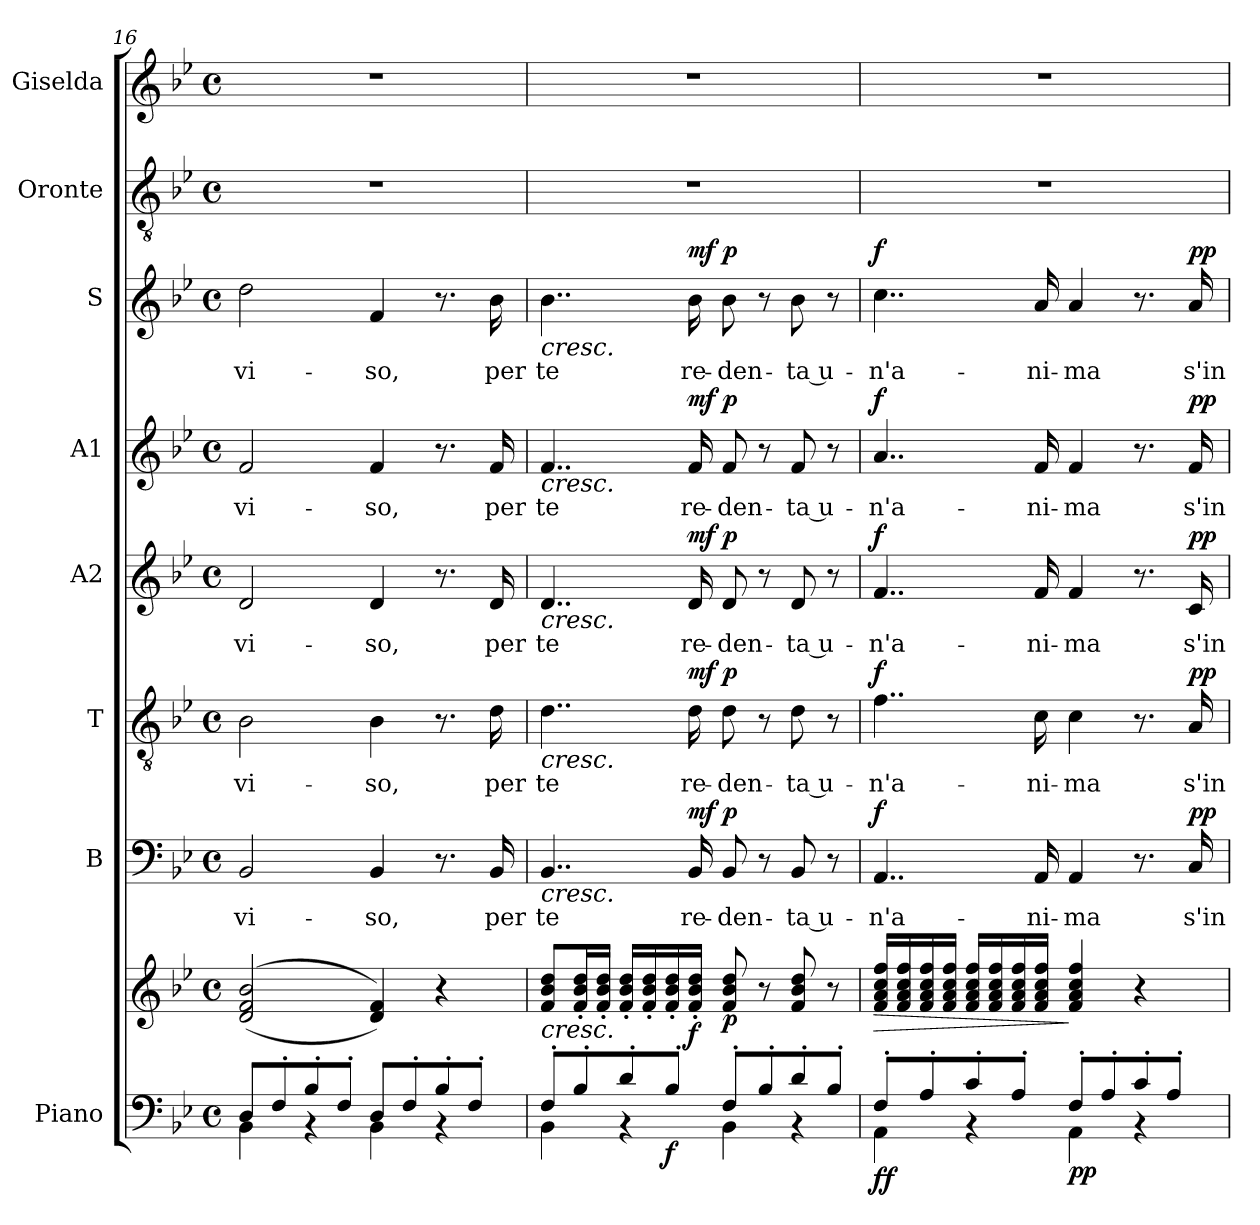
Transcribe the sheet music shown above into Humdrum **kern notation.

**kern	**kern	**dynam	**kern	**text	**dynam	**kern	**text	**dynam	**kern	**text	**dynam	**kern	**text	**dynam	**kern	**text	**dynam	**kern	**kern
*part8	*part8	*part8	*part7	*part7	*part7	*part6	*part6	*part6	*part5	*part5	*part5	*part4	*part4	*part4	*part3	*part3	*part3	*part2	*part1
*staff9	*staff8	*staff8/9	*staff7	*staff7	*staff7	*staff6	*staff6	*staff6	*staff5	*staff5	*staff5	*staff4	*staff4	*staff4	*staff3	*staff3	*staff3	*staff2	*staff1
*I"Piano	*	*	*I"B	*	*	*I"T	*	*	*I"A2	*	*	*I"A1	*	*	*I"S	*	*	*I"Oronte	*I"Giselda
*I'Pno	*	*	*I'B	*	*	*I'T	*	*	*I'A2	*	*	*I'A1	*	*	*I'S	*	*	*	*
*clefF4	*clefG2	*	*clefF4	*	*	*clefGv2	*	*	*clefG2	*	*	*clefG2	*	*	*clefG2	*	*	*clefGv2	*clefG2
*k[b-e-]	*k[b-e-]	*	*k[b-e-]	*	*	*k[b-e-]	*	*	*k[b-e-]	*	*	*k[b-e-]	*	*	*k[b-e-]	*	*	*k[b-e-]	*k[b-e-]
*M4/4	*M4/4	*	*M4/4	*	*	*M4/4	*	*	*M4/4	*	*	*M4/4	*	*	*M4/4	*	*	*M4/4	*M4/4
*met(c)	*met(c)	*	*met(c)	*	*	*met(c)	*	*	*met(c)	*	*	*met(c)	*	*	*met(c)	*	*	*met(c)	*met(c)
=16	=16	=16	=16	=16	=16	=16	=16	=16	=16	=16	=16	=16	=16	=16	=16	=16	=16	=16	=16
*^	*	*	*	*	*	*	*	*	*	*	*	*	*	*	*	*	*	*	*
8D/L	4BB-\	(>(2d/ 2f/ 2b-/	.	2BB-/	vi-	.	2B-\	vi-	.	2d/	vi-	.	2f/	vi-	.	2dd\	vi-	.	1r	1r
8F'/	.	.	.	.	.	.	.	.	.	.	.	.	.	.	.	.	.	.	.	.
8B-'/	4rBB	.	.	.	.	.	.	.	.	.	.	.	.	.	.	.	.	.	.	.
8F'/J	.	.	.	.	.	.	.	.	.	.	.	.	.	.	.	.	.	.	.	.
8D/L	4BB-\	4d/ 4f/))	.	4BB-/	-so,	.	4B-\	-so,	.	4d/	-so,	.	4f/	-so,	.	4f/	-so,	.	.	.
8F'/	.	.	.	.	.	.	.	.	.	.	.	.	.	.	.	.	.	.	.	.
8B-'/	4rBB	4r	.	8.r	.	.	8.r	.	.	8.r	.	.	8.r	.	.	8.r	.	.	.	.
8F'/J	.	.	.	.	.	.	.	.	.	.	.	.	.	.	.	.	.	.	.	.
.	.	.	.	16BB-/	per	.	16d\	per	.	16d/	per	.	16f/	per	.	16b-\	per	.	.	.
=17	=17	=17	=17	=17	=17	=17	=17	=17	=17	=17	=17	=17	=17	=17	=17	=17	=17	=17	=17	=17
!	!	!	!LO:HP:b	!	!	!LO:HP:b	!	!	!LO:HP:b	!	!	!LO:HP:b	!	!	!LO:HP:b	!	!	!LO:HP:b	!	!
8F'/L	4BB-\	8f/ 8b-/ 8dd/L	<	4..BB-/	te	<	4..d\	te	<	4..d/	te	<	4..f/	te	<	4..b-\	te	<	1r	1r
8B-'/	.	16f/' 16b-/' 16dd/'L	.	.	.	.	.	.	.	.	.	.	.	.	.	.	.	.	.	.
.	.	16f/' 16b-/' 16dd/'JJ	.	.	.	.	.	.	.	.	.	.	.	.	.	.	.	.	.	.
8d'/	4rBB	16f/' 16b-/' 16dd/'LL	.	.	.	.	.	.	.	.	.	.	.	.	.	.	.	.	.	.
.	.	16f/' 16b-/' 16dd/'	.	.	.	.	.	.	.	.	.	.	.	.	.	.	.	.	.	.
!	!	!	!LO:DY:b=2	!	!	!	!	!	!	!	!	!	!	!	!	!	!	!	!	!
8B-'/J	.	16f/' 16b-/' 16dd/'	f	.	.	.	.	.	.	.	.	.	.	.	.	.	.	.	.	.
!	!	!	!LO:DY:b	!	!	!LO:DY:a	!	!	!LO:DY:a	!	!	!LO:DY:a	!	!	!LO:DY:a	!	!	!LO:DY:a	!	!
.	.	16f/' 16b-/' 16dd/'JJ	f	16BB-/	re-	mf	16d\	re-	mf	16d/	re-	mf	16f/	re-	mf	16b-\	re-	mf	.	.
!	!	!	!LO:DY:n=1:b	!	!	!LO:DY:n=1:a	!	!	!LO:DY:n=1:a	!	!	!LO:DY:n=1:a	!	!	!LO:DY:n=1:a	!	!	!LO:DY:n=1:a	!	!
8F'/L	4BB-\	8f/ 8b-/ 8dd/	[ p	8BB-/	-den-	[ p	8d\	-den-	[ p	8d/	-den-	[ p	8f/	-den-	[ p	8b-\	-den-	[ p	.	.
8B-'/	.	8r	.	8r	.	.	8r	.	.	8r	.	.	8r	.	.	8r	.	.	.	.
8d'/	4rBB	8f/ 8b-/ 8dd/	.	8BB-/	-ta u-	.	8d\	-ta u-	.	8d/	-ta u-	.	8f/	-ta u-	.	8b-\	-ta u-	.	.	.
8B-'/J	.	8r	.	8r	.	.	8r	.	.	8r	.	.	8r	.	.	8r	.	.	.	.
!!LO:PB:g=z
=18	=18	=18	=18	=18	=18	=18	=18	=18	=18	=18	=18	=18	=18	=18	=18	=18	=18	=18	=18	=18
!	!	!	!LO:HP:b	!	!	!	!	!	!	!	!	!	!	!	!	!	!	!	!	!
!	!	!	!LO:DY:n=1:b=2	!	!	!	!	!	!	!	!	!	!	!	!	!	!	!	!	!
!	!	!	!LO:DY:n=2:b	!	!	!LO:DY:a	!	!	!LO:DY:a	!	!	!LO:DY:a	!	!	!LO:DY:a	!	!	!LO:DY:a	!	!
8F'/L	4AA\	16f/ 16a/ 16cc/ 16ff/LL	> f f	4..AA/	-n'a-	f	4..f\	-n'a-	f	4..f/	-n'a-	f	4..a/	-n'a-	f	4..cc\	-n'a-	f	1r	1r
.	.	16f/ 16a/ 16cc/ 16ff/	.	.	.	.	.	.	.	.	.	.	.	.	.	.	.	.	.	.
8A'/	.	16f/ 16a/ 16cc/ 16ff/	.	.	.	.	.	.	.	.	.	.	.	.	.	.	.	.	.	.
.	.	16f/ 16a/ 16cc/ 16ff/JJ	.	.	.	.	.	.	.	.	.	.	.	.	.	.	.	.	.	.
8c'/	4rBB	16f/ 16a/ 16cc/ 16ff/LL	.	.	.	.	.	.	.	.	.	.	.	.	.	.	.	.	.	.
.	.	16f/ 16a/ 16cc/ 16ff/	.	.	.	.	.	.	.	.	.	.	.	.	.	.	.	.	.	.
8A'/J	.	16f/ 16a/ 16cc/ 16ff/	.	.	.	.	.	.	.	.	.	.	.	.	.	.	.	.	.	.
.	.	16f/ 16a/ 16cc/ 16ff/JJ	.	16AA/	-ni-	.	16c\	-ni-	.	16f/	-ni-	.	16f/	-ni-	.	16a/	-ni-	.	.	.
!	!	!	!LO:DY:n=3:b=2	!	!	!	!	!	!	!	!	!	!	!	!	!	!	!	!	!
!	!	!	!LO:DY:n=4:b	!	!	!	!	!	!	!	!	!	!	!	!	!	!	!	!	!
8F'/L	4AA\	4f/ 4a/ 4cc/ 4ff/	] p p	4AA/	-ma	.	4c\	-ma	.	4f/	-ma	.	4f/	-ma	.	4a/	-ma	.	.	.
8A'/	.	.	.	.	.	.	.	.	.	.	.	.	.	.	.	.	.	.	.	.
8c'/	4rBB	4r	.	8.r	.	.	8.r	.	.	8.r	.	.	8.r	.	.	8.r	.	.	.	.
8A'/J	.	.	.	.	.	.	.	.	.	.	.	.	.	.	.	.	.	.	.	.
!	!	!	!	!	!	!LO:DY:a	!	!	!LO:DY:a	!	!	!LO:DY:a	!	!	!LO:DY:a	!	!	!LO:DY:a	!	!
.	.	.	.	16C/	s'in-	pp	16A/	s'in-	pp	16c/	s'in-	pp	16f/	s'in-	pp	16a/	s'in-	pp	.	.
*v	*v	*	*	*	*	*	*	*	*	*	*	*	*	*	*	*	*	*	*	*
=	=	=	=	=	=	=	=	=	=	=	=	=	=	=	=	=	=	=	=
*-	*-	*-	*-	*-	*-	*-	*-	*-	*-	*-	*-	*-	*-	*-	*-	*-	*-	*-	*-
